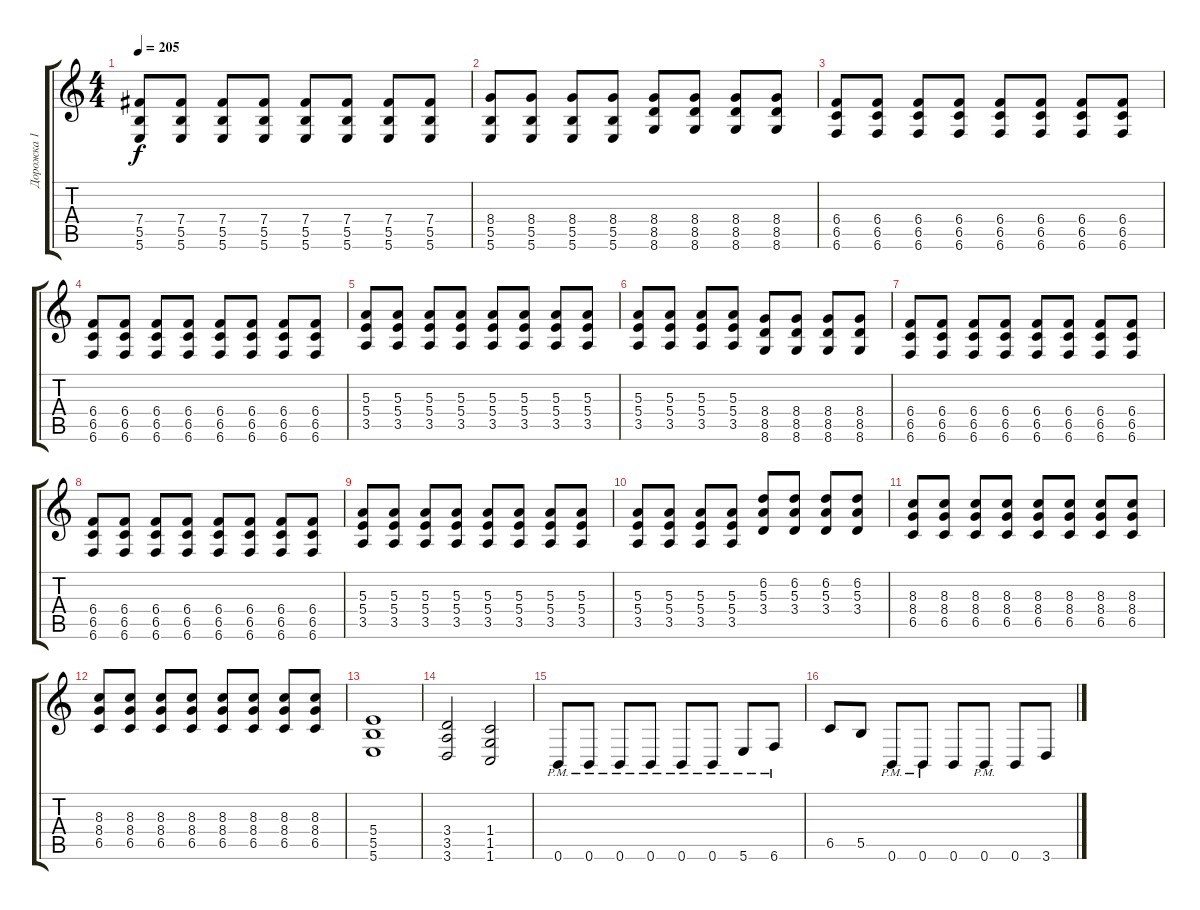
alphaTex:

\track ("Дорожка 1" "Дорожка 1") {instrument distortionguitar}
\staff {score tabs}
\tuning (Db4 Ab3 E3 B2 Gb2 B1) {hide}
\ts (4 4)
\tempo 205
\clef g2
\ks c
(7.4 5.5 5.6).8{dy f} (7.4 5.5 5.6).8 (7.4 5.5 5.6).8 (7.4 5.5 5.6).8 (7.4 5.5 5.6).8 (7.4 5.5 5.6).8 (7.4 5.5 5.6).8 (7.4 5.5 5.6).8 |
(8.4 5.5 5.6).8 (8.4 5.5 5.6).8 (8.4 5.5 5.6).8 (8.4 5.5 5.6).8 (8.4 8.5 8.6).8 (8.4 8.5 8.6).8 (8.4 8.5 8.6).8 (8.4 8.5 8.6).8 |
(6.4 6.5 6.6).8 (6.4 6.5 6.6).8 (6.4 6.5 6.6).8 (6.4 6.5 6.6).8 (6.4 6.5 6.6).8 (6.4 6.5 6.6).8 (6.4 6.5 6.6).8 (6.4 6.5 6.6).8 |
(6.4 6.5 6.6).8 (6.4 6.5 6.6).8 (6.4 6.5 6.6).8 (6.4 6.5 6.6).8 (6.4 6.5 6.6).8 (6.4 6.5 6.6).8 (6.4 6.5 6.6).8 (6.4 6.5 6.6).8 |
(5.3 5.4 3.5).8 (5.3 5.4 3.5).8 (5.3 5.4 3.5).8 (5.3 5.4 3.5).8 (5.3 5.4 3.5).8 (5.3 5.4 3.5).8 (5.3 5.4 3.5).8 (5.3 5.4 3.5).8 |
(5.3 5.4 3.5).8 (5.3 5.4 3.5).8 (5.3 5.4 3.5).8 (5.3 5.4 3.5).8 (8.4 8.5 8.6).8 (8.4 8.5 8.6).8 (8.4 8.5 8.6).8 (8.4 8.5 8.6).8 |
(6.4 6.5 6.6).8 (6.4 6.5 6.6).8 (6.4 6.5 6.6).8 (6.4 6.5 6.6).8 (6.4 6.5 6.6).8 (6.4 6.5 6.6).8 (6.4 6.5 6.6).8 (6.4 6.5 6.6).8 |
(6.4 6.5 6.6).8 (6.4 6.5 6.6).8 (6.4 6.5 6.6).8 (6.4 6.5 6.6).8 (6.4 6.5 6.6).8 (6.4 6.5 6.6).8 (6.4 6.5 6.6).8 (6.4 6.5 6.6).8 |
(5.3 5.4 3.5).8 (5.3 5.4 3.5).8 (5.3 5.4 3.5).8 (5.3 5.4 3.5).8 (5.3 5.4 3.5).8 (5.3 5.4 3.5).8 (5.3 5.4 3.5).8 (5.3 5.4 3.5).8 |
(5.3 5.4 3.5).8 (5.3 5.4 3.5).8 (5.3 5.4 3.5).8 (5.3 5.4 3.5).8 (6.2 5.3 3.4).8 (6.2 5.3 3.4).8 (6.2 5.3 3.4).8 (6.2 5.3 3.4).8 |
(8.3 8.4 6.5).8 (8.3 8.4 6.5).8 (8.3 8.4 6.5).8 (8.3 8.4 6.5).8 (8.3 8.4 6.5).8 (8.3 8.4 6.5).8 (8.3 8.4 6.5).8 (8.3 8.4 6.5).8 |
(8.3 8.4 6.5).8 (8.3 8.4 6.5).8 (8.3 8.4 6.5).8 (8.3 8.4 6.5).8 (8.3 8.4 6.5).8 (8.3 8.4 6.5).8 (8.3 8.4 6.5).8 (8.3 8.4 6.5).8 |
(5.4 5.5 5.6).1 |
(3.4 3.5 3.6).2 (1.4 1.5 1.6).2 |
0.6{pm}.8 0.6{pm}.8 0.6{pm}.8 0.6{pm}.8 0.6{pm}.8 0.6{pm}.8 5.6{pm}.8 6.6{pm}.8 |
6.5.8 5.5.8 0.6{pm}.8 0.6{pm}.8 0.6.8 0.6{pm}.8 0.6.8 3.6{h}.8
